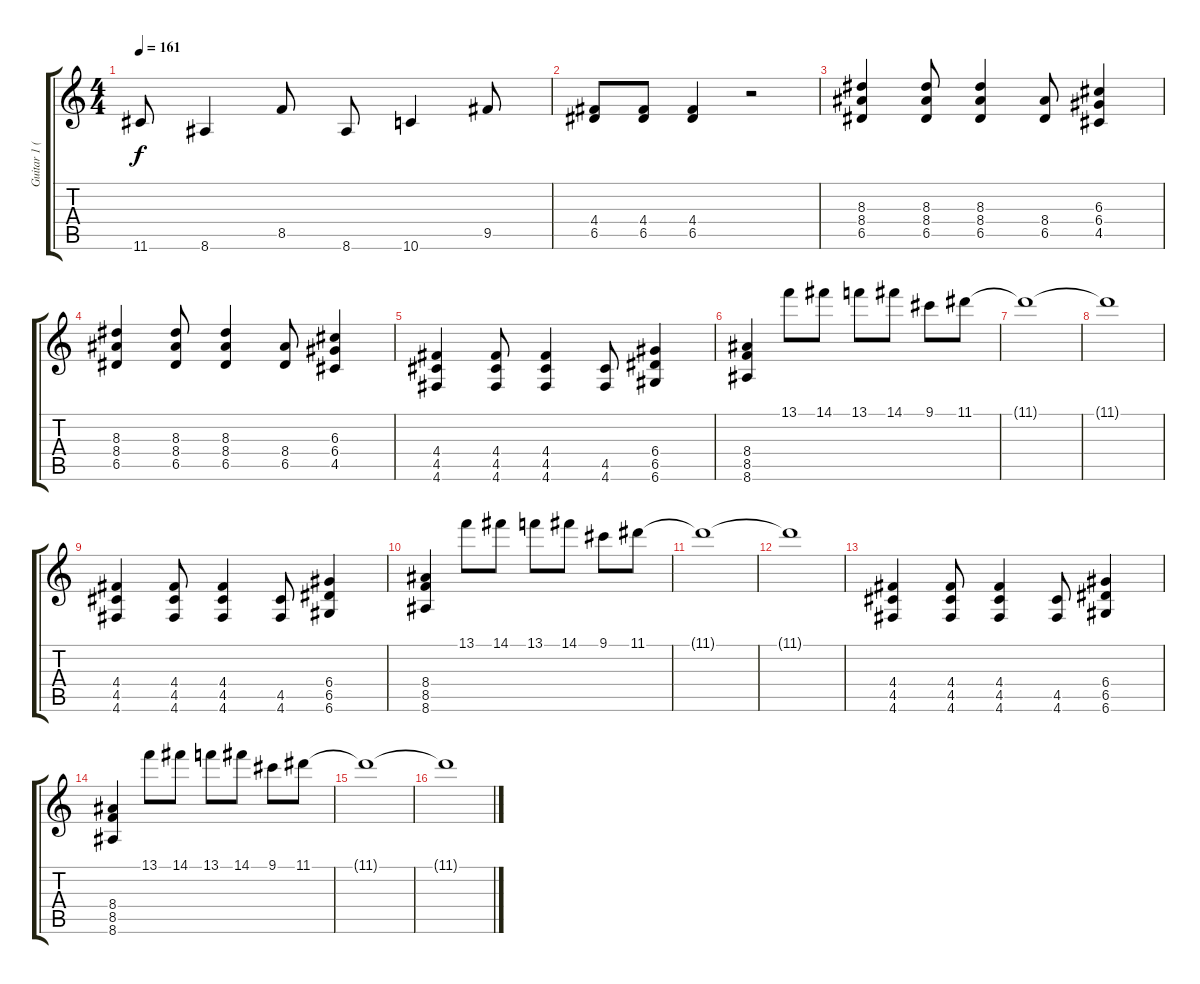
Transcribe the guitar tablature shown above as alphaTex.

\track ("Guitar 1 (Lead)" "Guitar 1 (") {instrument overdrivenguitar}
\staff {score tabs}
\tuning (E4 B3 G3 D3 A2 D2) {hide}
\ts (4 4)
\tempo 161
\clef g2
\ks c
11.6.8{dy f} 8.6.4 8.5.8 8.6.8 10.6.4 9.5.8 |
(4.4 6.5).8 (4.4 6.5).8 (4.4 6.5).4 r.2 |
(8.3 8.4 6.5).4 (8.3 8.4 6.5).8 (8.3 8.4 6.5).4 (8.4 6.5).8 (6.3 6.4 4.5).4 |
(8.3 8.4 6.5).4 (8.3 8.4 6.5).8 (8.3 8.4 6.5).4 (8.4 6.5).8 (6.3 6.4 4.5).4 |
(4.4 4.5 4.6).4 (4.4 4.5 4.6).8 (4.4 4.5 4.6).4 (4.5 4.6).8 (6.4 6.5 6.6).4 |
(8.4 8.5 8.6).4 13.1.8 14.1.8 13.1.8 14.1.8 9.1.8 11.1.8 |
11.1{t}.1 |
11.1{t}.1 |
(4.4 4.5 4.6).4 (4.4 4.5 4.6).8 (4.4 4.5 4.6).4 (4.5 4.6).8 (6.4 6.5 6.6).4 |
(8.4 8.5 8.6).4 13.1.8 14.1.8 13.1.8 14.1.8 9.1.8 11.1.8 |
11.1{t}.1 |
11.1{t}.1 |
(4.4 4.5 4.6).4 (4.4 4.5 4.6).8 (4.4 4.5 4.6).4 (4.5 4.6).8 (6.4 6.5 6.6).4 |
(8.4 8.5 8.6).4 13.1.8 14.1.8 13.1.8 14.1.8 9.1.8 11.1.8 |
11.1{t}.1 |
11.1{t}.1
